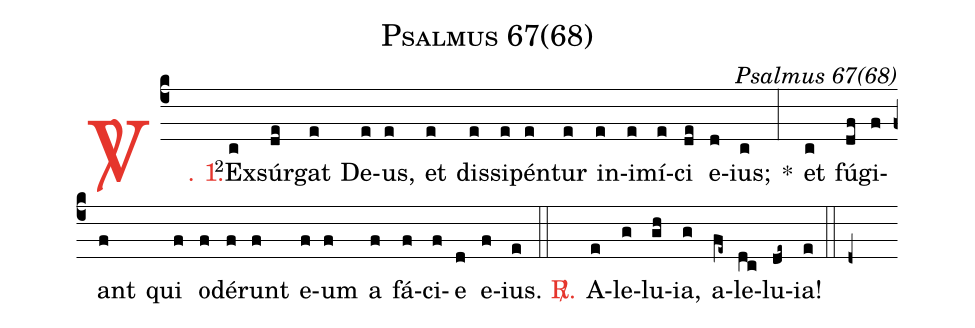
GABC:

name: Psalmus 67(68);
commentary: Psalmus 67(68);
%%
(c4)

<c><sp>V/</sp>. 1.</c>() <v>\VSup{2}</v>Ex(c)súr(de)gat(e) De(e)us,(e) et(e) dis(e)si(e)pén(e)tur(e) in(e)i(e)mí(e)ci(de) e(d)ius;(c) *(:) et(c) fú(df)gi(f)ant(f) qui(f) o(f)dé(f)runt(f) e(f)um(f) a(f) fá(f)ci(f)e(d) e(f)ius.(e)

(::)

<nlba><c><sp>R/</sp>.</c>() A</nlba>(e)le(g)lu(gh)ia,(g) a(fe~)le(dc)lu(de~)ia!(e)

(::)

(d+)
